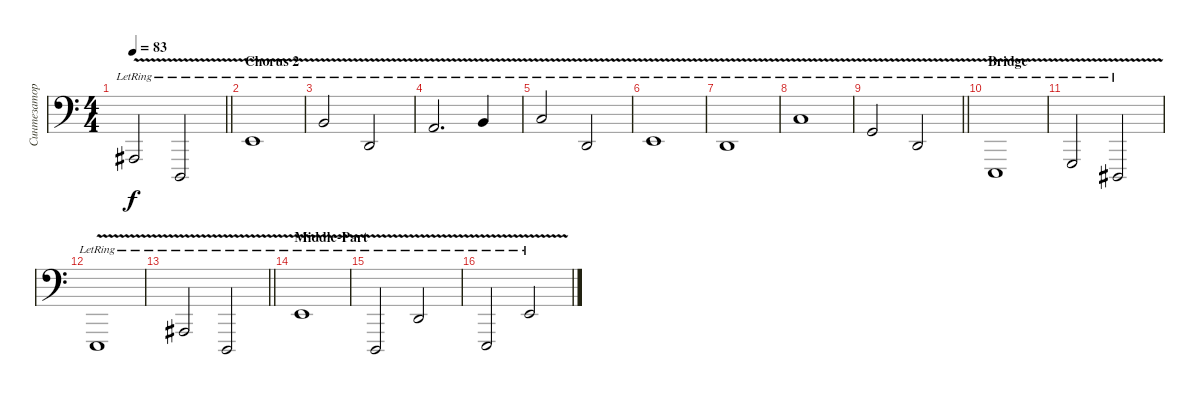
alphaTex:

\track ("Синтезатор" "Синтезатор") {instrument pad8sweep}
\staff {score}
\tuning (E2 B1 G1 D1 A0 D0) {hide}
\ts (4 4)
\tempo 83
\clef f4
\barLineRight lightlight
\ks c
8.4{v lr}.2{dy f} 0.4{v lr}.2 |
\section ("" "Chorus 2")
2.4{v lr}.1{ot 8vb} |
0.2{v lr}.2{ot 8vb} 0.4{v lr}.2{ot 8vb} |
2.3{v lr}.2{d ot 8vb} 0.2{v lr}.4{ot 8vb} |
1.2{v lr}.2{ot 8vb} 0.4{v lr}.2{ot 8vb} |
2.4{v lr}.1{ot 8vb} |
0.4{v lr}.1{ot 8vb} |
1.2{v lr}.1{ot 8vb} |
\barLineRight lightlight
0.3{v lr}.2{ot 8vb} 0.4{v lr}.2{ot 8vb} |
\section ("" "Bridge")
2.4{v lr}.1 |
5.4{v lr}.2 1.4{v lr}.2 |
2.4{v lr}.1 |
\barLineRight lightlight
8.4{v lr}.2 0.4{v lr}.2 |
\section ("" "Middle-Part")
2.4{v lr}.1{ot 8vb} |
0.6{v lr}.2{ot 8vb} 0.4{v lr}.2{ot 8vb} |
2.6{v lr}.2{ot 8vb} 2.4{v lr}.2{ot 8vb}
